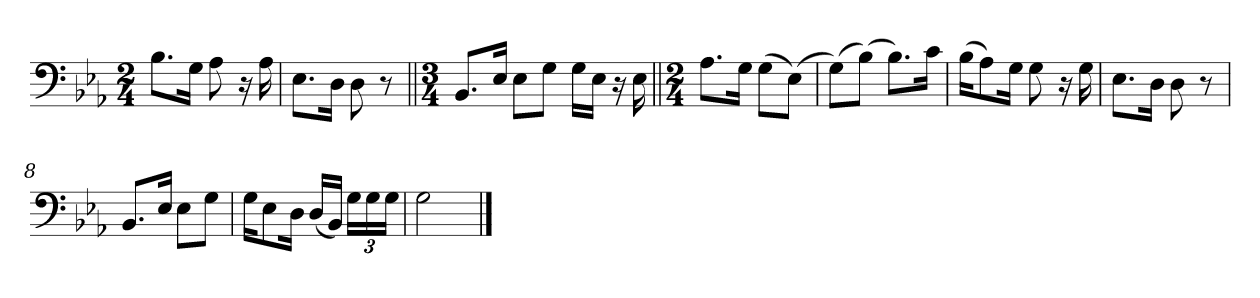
**kern
*part1
*staff1
*clefF4
*k[b-e-a-]
*M2/4
=1
8.B-\L
16G\Jk
8A-\
16r
16A-\
=2
8.E-\L
16D\Jk
8D\
8r
=3||
*M3/4
8.BB-/L
16E-/Jk
8E-\L
8G\J
16G\LL
16E-\JJ
16r
16E-\
=4||
*M2/4
8.A-\L
16G\Jk
(8G\L
(8E-\J)
=5
(8G\L)
(8B-\J)
8.B-\L)
16c\Jk
=6
(16B-\KL
8A-\)
16G\Jk
8G\
16r
16G\
=7
8.E-\L
16D\Jk
8D\
8r
=8
8.BB-/L
16E-/Jk
8E-\L
8G\J
=9
16G\KL
8E-\
16D\Jk
(16D/LL
16BB-/JJ)
24G\LL
24G\
24G\JJ
=10
2G\
==
*-
